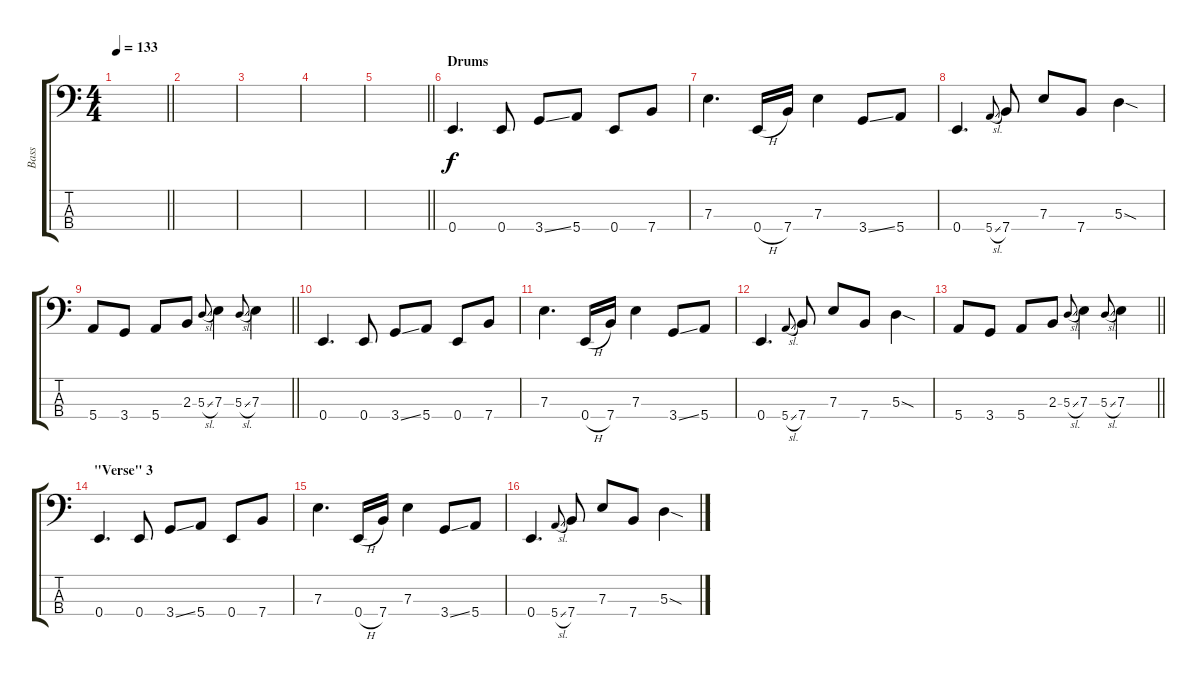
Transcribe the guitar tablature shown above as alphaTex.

\track ("Bass" "Bass") {instrument electricbassfinger}
\staff {score tabs}
\tuning (G2 D2 A1 E1) {hide}
\ts (4 4)
\tempo 133
\clef f4
\barLineRight lightlight
\ks c
|
\section ("" "")
|
|
|
\barLineRight lightlight
|
\section ("" "Drums")
0.4.4{d} 0.4.8 3.4{ss}.8 5.4.8 0.4.8 7.4.8 |
7.3.4{d} 0.4{h}.16 7.4.16 7.3.4 3.4{ss}.8 5.4.8 |
0.4.4{d} 5.4{sl}.8{gr onbeat} 7.4.8 7.3.8 7.4.8 5.3{sod}.4 |
\barLineRight lightlight
5.4.8 3.4.8 5.4.8 2.3.8 5.3{sl}.8{gr onbeat} 7.3.4 5.3{sl}.8{gr onbeat} 7.3.4 |
\section ("" "")
0.4.4{d} 0.4.8 3.4{ss}.8 5.4.8 0.4.8 7.4.8 |
7.3.4{d} 0.4{h}.16 7.4.16 7.3.4 3.4{ss}.8 5.4.8 |
0.4.4{d} 5.4{sl}.8{gr onbeat} 7.4.8 7.3.8 7.4.8 5.3{sod}.4 |
\barLineRight lightlight
5.4.8 3.4.8 5.4.8 2.3.8 5.3{sl}.8{gr onbeat} 7.3.4 5.3{sl}.8{gr onbeat} 7.3.4 |
\section ("" "\"Verse\" 3")
0.4.4{d} 0.4.8 3.4{ss}.8 5.4.8 0.4.8 7.4.8 |
7.3.4{d} 0.4{h}.16 7.4.16 7.3.4 3.4{ss}.8 5.4.8 |
0.4.4{d} 5.4{sl}.8{gr onbeat} 7.4.8 7.3.8 7.4.8 5.3{sod}.4
